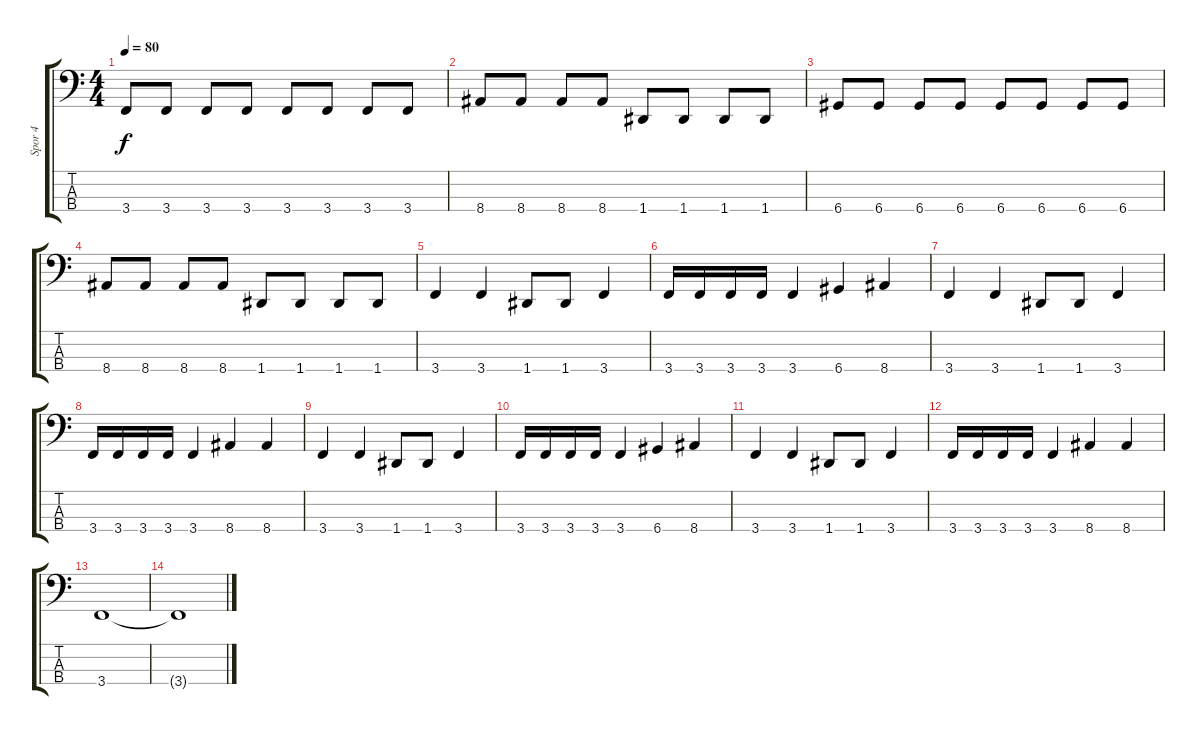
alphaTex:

\track ("Spor 4" "Spor 4") {instrument electricbasspick}
\staff {score tabs}
\tuning (G2 D2 A1 D1) {hide}
\ts (4 4)
\tempo 80
\clef f4
\ks c
3.4.8{dy f} 3.4.8 3.4.8 3.4.8 3.4.8 3.4.8 3.4.8 3.4.8 |
8.4.8 8.4.8 8.4.8 8.4.8 1.4.8 1.4.8 1.4.8 1.4.8 |
6.4.8 6.4.8 6.4.8 6.4.8 6.4.8 6.4.8 6.4.8 6.4.8 |
8.4.8 8.4.8 8.4.8 8.4.8 1.4.8 1.4.8 1.4.8 1.4.8 |
3.4.4 3.4.4 1.4.8 1.4.8 3.4.4 |
3.4.16 3.4.16 3.4.16 3.4.16 3.4.4 6.4.4 8.4.4 |
3.4.4 3.4.4 1.4.8 1.4.8 3.4.4 |
3.4.16 3.4.16 3.4.16 3.4.16 3.4.4 8.4.4 8.4.4 |
3.4.4 3.4.4 1.4.8 1.4.8 3.4.4 |
3.4.16 3.4.16 3.4.16 3.4.16 3.4.4 6.4.4 8.4.4 |
3.4.4 3.4.4 1.4.8 1.4.8 3.4.4 |
3.4.16 3.4.16 3.4.16 3.4.16 3.4.4 8.4.4 8.4.4 |
3.4.1 |
3.4{t}.1
